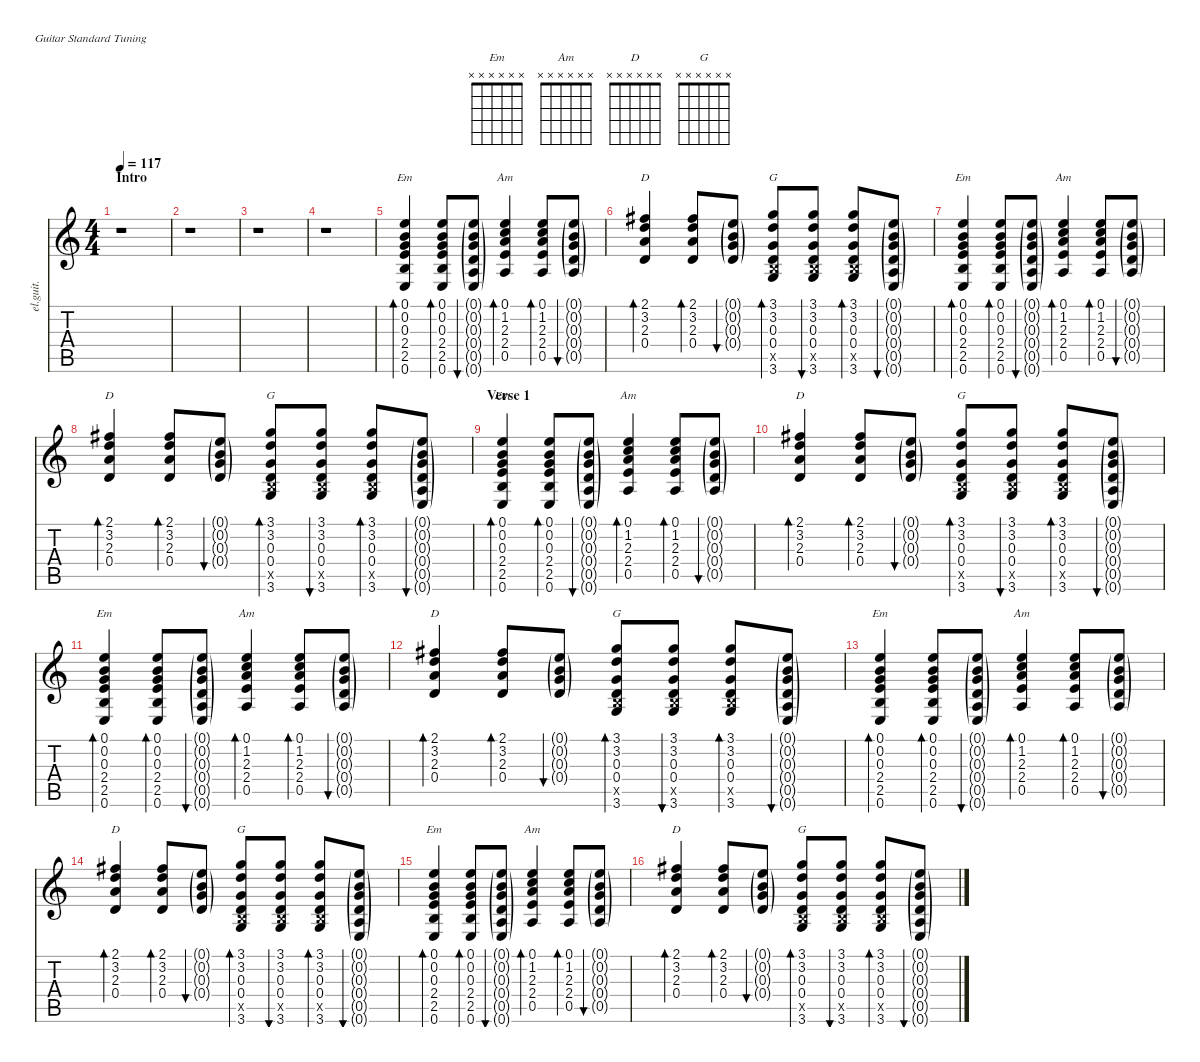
\defaultSystemsLayout 4
\hideDynamics
\bracketExtendMode nobrackets
\otherSystemsTrackNameOrientation horizontal
\track ("Brian Bell - Guitar 2" "el.guit.") {instrument electricguitarclean}
\staff {score tabs}
\tuning (E4 B3 G3 D3 A2 E2)
\chord ("Em" 0 0 0 2 2 0)
\chord ("Am" 0 1 2 2 0 x)
\chord ("D" 2 3 2 0 x x)
\chord ("G" 3 3 0 0 x 3)
\chord ("Em" x x x x x x)
\chord ("Am" x x x x x x)
\chord ("D" x x x x x x)
\chord ("G" x x x x x x)
\ts (4 4)
\section ("" "Intro")
\tempo 117
\clef g2
\ks c
r.1{dy f instrument electricguitarclean beam Down} |
r.1{beam Down} |
r.1{beam Down} |
r.1{beam Down} |
(0.1 0.2 0.3 2.4 2.5 0.6).4{bd 30 ch "Em" beam Up} (0.1 0.2 0.3 2.4 2.5 0.6).8{bd 30 beam Up} (0.1{g} 0.2{g} 0.3{g} 0.4{g} 0.5{g} 0.6{g}).8{bu 30 beam Up} (0.1 1.2 2.3 2.4 0.5).4{bd 30 ch "Am" beam Up} (0.1 1.2 2.3 2.4 0.5).8{bd 30 beam Up} (0.1{g} 0.2{g} 0.3{g} 0.4{g} 0.5{g}).8{bu 30 beam Up} |
(2.1{acc #} 3.2 2.3 0.4).4{bd 30 ch "D" beam Up} (2.1{acc #} 3.2 2.3 0.4).8{bd 30 beam Up} (0.1{g} 0.2{g} 0.3{g} 0.4{g}).8{bu 30 beam Up} (3.1 3.2 0.3 0.4 2.5{x} 3.6).8{bd 30 ch "G" beam Up} (3.1 3.2 0.3 0.4 2.5{x} 3.6).8{bu 30 dy mf beam Up} (3.1 3.2 0.3 0.4 2.5{x} 3.6).8{bd 30 dy f beam Up} (0.1{g} 0.2{g} 0.3{g} 0.4{g} 0.5{g} 0.6{g}).8{bu 30 beam Up} |
(0.1 0.2 0.3 2.4 2.5 0.6).4{bd 30 ch "Em" beam Up} (0.1 0.2 0.3 2.4 2.5 0.6).8{bd 30 beam Up} (0.1{g} 0.2{g} 0.3{g} 0.4{g} 0.5{g} 0.6{g}).8{bu 30 beam Up} (0.1 1.2 2.3 2.4 0.5).4{bd 30 ch "Am" beam Up} (0.1 1.2 2.3 2.4 0.5).8{bd 30 beam Up} (0.1{g} 0.2{g} 0.3{g} 0.4{g} 0.5{g}).8{bu 30 beam Up} |
(2.1{acc #} 3.2 2.3 0.4).4{bd 30 ch "D" beam Up} (2.1{acc #} 3.2 2.3 0.4).8{bd 30 beam Up} (0.1{g} 0.2{g} 0.3{g} 0.4{g}).8{bu 30 beam Up} (3.1 3.2 0.3 0.4 2.5{x} 3.6).8{bd 30 ch "G" beam Up} (3.1 3.2 0.3 0.4 2.5{x} 3.6).8{bu 30 dy mf beam Up} (3.1 3.2 0.3 0.4 2.5{x} 3.6).8{bd 30 dy f beam Up} (0.1{g} 0.2{g} 0.3{g} 0.4{g} 0.5{g} 0.6{g}).8{bu 30 beam Up} |
\section ("" "Verse 1")
(0.1 0.2 0.3 2.4 2.5 0.6).4{bd 30 ch "Em" beam Up} (0.1 0.2 0.3 2.4 2.5 0.6).8{bd 30 beam Up} (0.1{g} 0.2{g} 0.3{g} 0.4{g} 0.5{g} 0.6{g}).8{bu 30 beam Up} (0.1 1.2 2.3 2.4 0.5).4{bd 30 ch "Am" beam Up} (0.1 1.2 2.3 2.4 0.5).8{bd 30 beam Up} (0.1{g} 0.2{g} 0.3{g} 0.4{g} 0.5{g}).8{bu 30 beam Up} |
(2.1{acc #} 3.2 2.3 0.4).4{bd 30 ch "D" beam Up} (2.1{acc #} 3.2 2.3 0.4).8{bd 30 beam Up} (0.1{g} 0.2{g} 0.3{g} 0.4{g}).8{bu 30 beam Up} (3.1 3.2 0.3 0.4 2.5{x} 3.6).8{bd 30 ch "G" beam Up} (3.1 3.2 0.3 0.4 2.5{x} 3.6).8{bu 30 dy mf beam Up} (3.1 3.2 0.3 0.4 2.5{x} 3.6).8{bd 30 dy f beam Up} (0.1{g} 0.2{g} 0.3{g} 0.4{g} 0.5{g} 0.6{g}).8{bu 30 beam Up} |
(0.1 0.2 0.3 2.4 2.5 0.6).4{bd 30 ch "Em" beam Up} (0.1 0.2 0.3 2.4 2.5 0.6).8{bd 30 beam Up} (0.1{g} 0.2{g} 0.3{g} 0.4{g} 0.5{g} 0.6{g}).8{bu 30 beam Up} (0.1 1.2 2.3 2.4 0.5).4{bd 30 ch "Am" beam Up} (0.1 1.2 2.3 2.4 0.5).8{bd 30 beam Up} (0.1{g} 0.2{g} 0.3{g} 0.4{g} 0.5{g}).8{bu 30 beam Up} |
(2.1{acc #} 3.2 2.3 0.4).4{bd 30 ch "D" beam Up} (2.1{acc #} 3.2 2.3 0.4).8{bd 30 beam Up} (0.1{g} 0.2{g} 0.3{g} 0.4{g}).8{bu 30 beam Up} (3.1 3.2 0.3 0.4 2.5{x} 3.6).8{bd 30 ch "G" beam Up} (3.1 3.2 0.3 0.4 2.5{x} 3.6).8{bu 30 dy mf beam Up} (3.1 3.2 0.3 0.4 2.5{x} 3.6).8{bd 30 dy f beam Up} (0.1{g} 0.2{g} 0.3{g} 0.4{g} 0.5{g} 0.6{g}).8{bu 30 beam Up} |
(0.1 0.2 0.3 2.4 2.5 0.6).4{bd 30 ch "Em" beam Up} (0.1 0.2 0.3 2.4 2.5 0.6).8{bd 30 beam Up} (0.1{g} 0.2{g} 0.3{g} 0.4{g} 0.5{g} 0.6{g}).8{bu 30 beam Up} (0.1 1.2 2.3 2.4 0.5).4{bd 30 ch "Am" beam Up} (0.1 1.2 2.3 2.4 0.5).8{bd 30 beam Up} (0.1{g} 0.2{g} 0.3{g} 0.4{g} 0.5{g}).8{bu 30 beam Up} |
(2.1{acc #} 3.2 2.3 0.4).4{bd 30 ch "D" beam Up} (2.1{acc #} 3.2 2.3 0.4).8{bd 30 beam Up} (0.1{g} 0.2{g} 0.3{g} 0.4{g}).8{bu 30 beam Up} (3.1 3.2 0.3 0.4 2.5{x} 3.6).8{bd 30 ch "G" beam Up} (3.1 3.2 0.3 0.4 2.5{x} 3.6).8{bu 30 dy mf beam Up} (3.1 3.2 0.3 0.4 2.5{x} 3.6).8{bd 30 dy f beam Up} (0.1{g} 0.2{g} 0.3{g} 0.4{g} 0.5{g} 0.6{g}).8{bu 30 beam Up} |
(0.1 0.2 0.3 2.4 2.5 0.6).4{bd 30 ch "Em" beam Up} (0.1 0.2 0.3 2.4 2.5 0.6).8{bd 30 beam Up} (0.1{g} 0.2{g} 0.3{g} 0.4{g} 0.5{g} 0.6{g}).8{bu 30 beam Up} (0.1 1.2 2.3 2.4 0.5).4{bd 30 ch "Am" beam Up} (0.1 1.2 2.3 2.4 0.5).8{bd 30 beam Up} (0.1{g} 0.2{g} 0.3{g} 0.4{g} 0.5{g}).8{bu 30 beam Up} |
(2.1{acc #} 3.2 2.3 0.4).4{bd 30 ch "D" beam Up} (2.1{acc #} 3.2 2.3 0.4).8{bd 30 beam Up} (0.1{g} 0.2{g} 0.3{g} 0.4{g}).8{bu 30 beam Up} (3.1 3.2 0.3 0.4 2.5{x} 3.6).8{bd 30 ch "G" beam Up} (3.1 3.2 0.3 0.4 2.5{x} 3.6).8{bu 30 dy mf beam Up} (3.1 3.2 0.3 0.4 2.5{x} 3.6).8{bd 30 dy f beam Up} (0.1{g} 0.2{g} 0.3{g} 0.4{g} 0.5{g} 0.6{g}).8{bu 30 beam Up}
